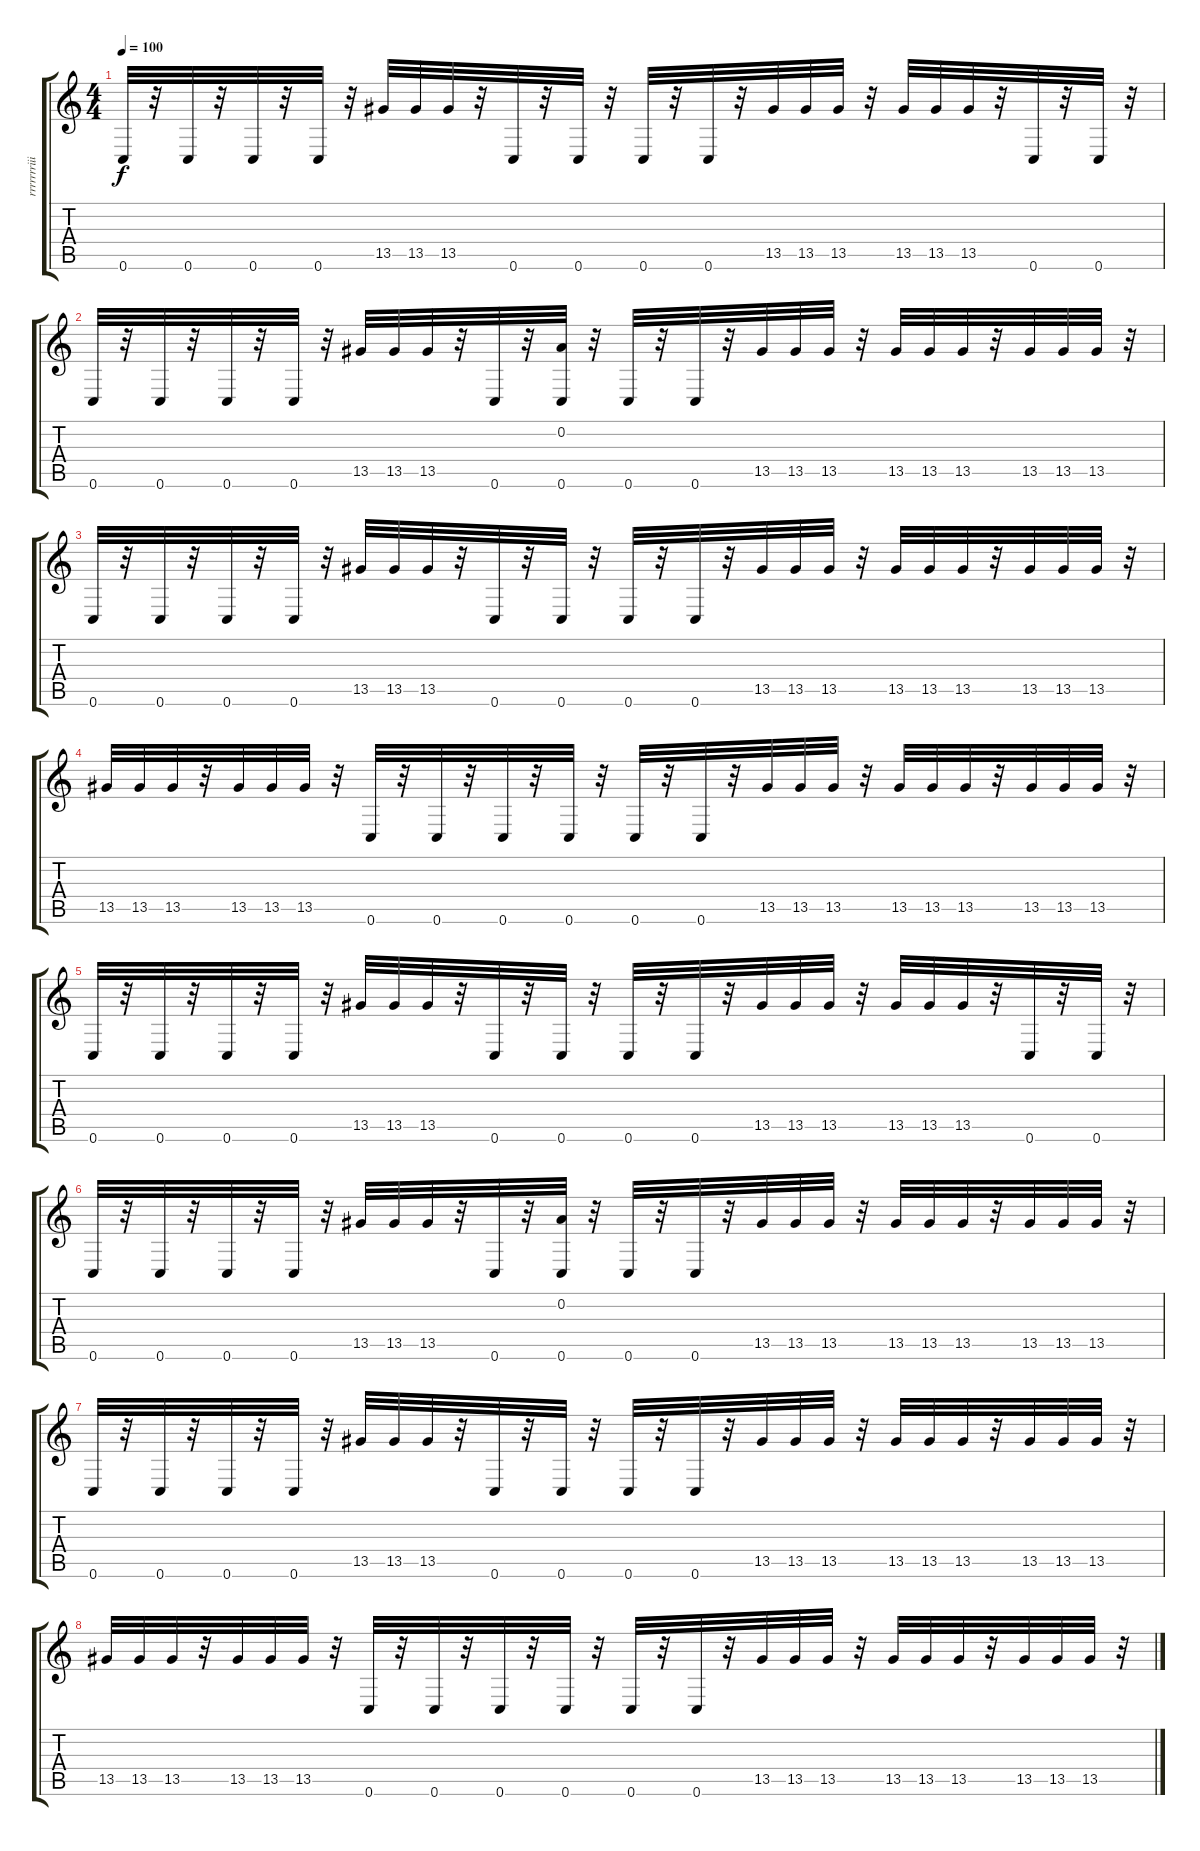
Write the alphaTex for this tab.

\track ("rrrrrrriiiiithhheem" "rrrrrrriii") {instrument distortionguitar}
\staff {score tabs}
\tuning (D4 A3 F3 C3 G2 C2) {hide}
\ts (4 4)
\tempo 100
\clef g2
\ks c
0.6.32{dy f} r.32 0.6.32 r.32 0.6.32 r.32 0.6.32 r.32 13.5.32 13.5.32 13.5.32 r.32 0.6.32 r.32 0.6.32 r.32 0.6.32 r.32 0.6.32 r.32 13.5.32 13.5.32 13.5.32 r.32 13.5.32 13.5.32 13.5.32 r.32 0.6.32 r.32 0.6.32 r.32 |
0.6.32 r.32 0.6.32 r.32 0.6.32 r.32 0.6.32 r.32 13.5.32 13.5.32 13.5.32 r.32 0.6.32 r.32 (0.2 0.6).32 r.32 0.6.32 r.32 0.6.32 r.32 13.5.32 13.5.32 13.5.32 r.32 13.5.32 13.5.32 13.5.32 r.32 13.5.32 13.5.32 13.5.32 r.32 |
0.6.32 r.32 0.6.32 r.32 0.6.32 r.32 0.6.32 r.32 13.5.32 13.5.32 13.5.32 r.32 0.6.32 r.32 0.6.32 r.32 0.6.32 r.32 0.6.32 r.32 13.5.32 13.5.32 13.5.32 r.32 13.5.32 13.5.32 13.5.32 r.32 13.5.32 13.5.32 13.5.32 r.32 |
13.5.32 13.5.32 13.5.32 r.32 13.5.32 13.5.32 13.5.32 r.32 0.6.32 r.32 0.6.32 r.32 0.6.32 r.32 0.6.32 r.32 0.6.32 r.32 0.6.32 r.32 13.5.32 13.5.32 13.5.32 r.32 13.5.32 13.5.32 13.5.32 r.32 13.5.32 13.5.32 13.5.32 r.32 |
0.6.32 r.32 0.6.32 r.32 0.6.32 r.32 0.6.32 r.32 13.5.32 13.5.32 13.5.32 r.32 0.6.32 r.32 0.6.32 r.32 0.6.32 r.32 0.6.32 r.32 13.5.32 13.5.32 13.5.32 r.32 13.5.32 13.5.32 13.5.32 r.32 0.6.32 r.32 0.6.32 r.32 |
0.6.32 r.32 0.6.32 r.32 0.6.32 r.32 0.6.32 r.32 13.5.32 13.5.32 13.5.32 r.32 0.6.32 r.32 (0.2 0.6).32 r.32 0.6.32 r.32 0.6.32 r.32 13.5.32 13.5.32 13.5.32 r.32 13.5.32 13.5.32 13.5.32 r.32 13.5.32 13.5.32 13.5.32 r.32 |
0.6.32 r.32 0.6.32 r.32 0.6.32 r.32 0.6.32 r.32 13.5.32 13.5.32 13.5.32 r.32 0.6.32 r.32 0.6.32 r.32 0.6.32 r.32 0.6.32 r.32 13.5.32 13.5.32 13.5.32 r.32 13.5.32 13.5.32 13.5.32 r.32 13.5.32 13.5.32 13.5.32 r.32 |
13.5.32 13.5.32 13.5.32 r.32 13.5.32 13.5.32 13.5.32 r.32 0.6.32 r.32 0.6.32 r.32 0.6.32 r.32 0.6.32 r.32 0.6.32 r.32 0.6.32 r.32 13.5.32 13.5.32 13.5.32 r.32 13.5.32 13.5.32 13.5.32 r.32 13.5.32 13.5.32 13.5.32 r.32
